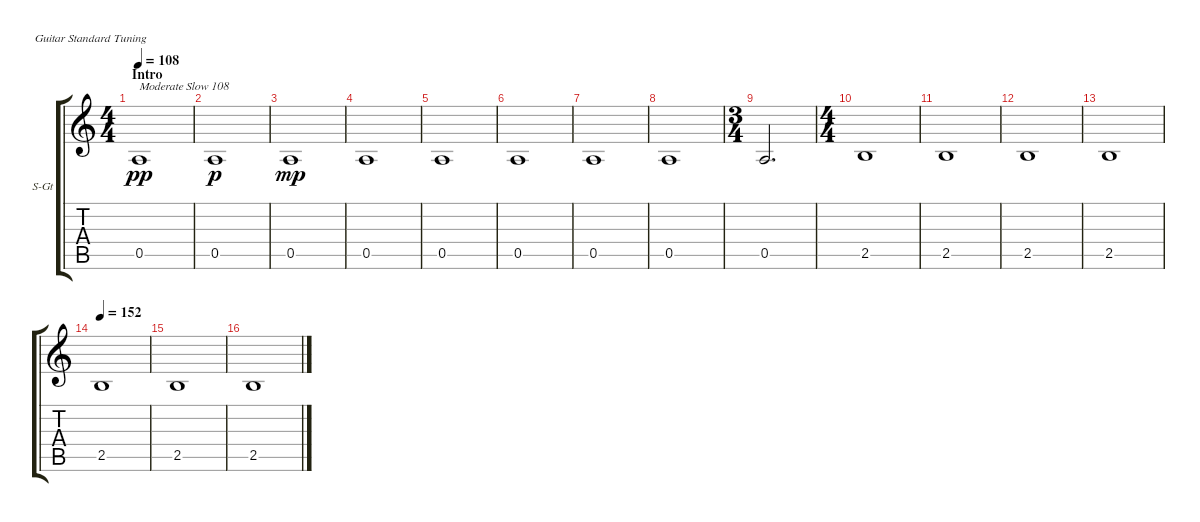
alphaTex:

\bracketExtendMode groupsimilarinstruments
\firstSystemTrackNameOrientation horizontal
\otherSystemsTrackNameOrientation horizontal
\track ("Synth. II" "S-Gt") {mute instrument tremolostrings}
\staff {score tabs}
\tuning (E4 B3 G3 D3 A2 E2)
\displaytranspose 12
\ts (4 4)
\section ("" "Intro")
\tempo 108
\clef g2
\ks c
0.5.1{txt "Moderate Slow 108" dy pp instrument tremolostrings} |
0.5.1{dy p} |
0.5.1{dy mp} |
0.5.1 |
0.5.1 |
0.5.1 |
0.5.1 |
0.5.1 |
\ts (3 4)
0.5.2{d} |
\ts (4 4)
2.5.1 |
2.5.1 |
2.5.1 |
2.5.1 |
\tempo 152
2.5.1 |
2.5.1 |
2.5.1
